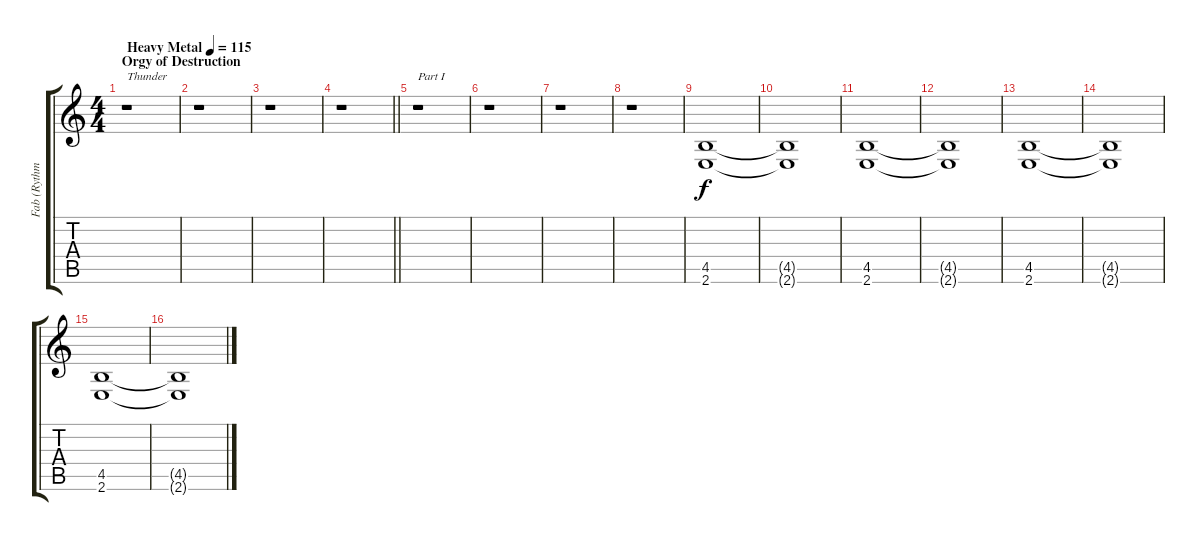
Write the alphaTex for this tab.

\track ("Fab (Rythm Guitar II)" "Fab (Rythm") {instrument overdrivenguitar}
\staff {score tabs}
\tuning (D4 A3 F3 C3 G2 D2) {hide}
\ts (4 4)
\section ("" "Orgy of Destruction")
\tempo (115 "Heavy Metal")
\tempo 120
\tempo (115 "Heavy Metal")
\clef g2
\ks c
r.1{txt "Thunder" dy f volume 0 balance 16 instrument overdrivenguitar} |
r.1 |
r.1 |
\barLineRight lightlight
r.1 |
r.1{txt "Part I"} |
r.1 |
r.1 |
r.1 |
(4.5 2.6).1{volume 16} |
(4.5{t} 2.6{t}).1{volume 0} |
(4.5 2.6).1{volume 16} |
(4.5{t} 2.6{t}).1{volume 0} |
(4.5 2.6).1{volume 16} |
(4.5{t} 2.6{t}).1{volume 0} |
(4.5 2.6).1{volume 16} |
(4.5{t} 2.6{t}).1{volume 0}
